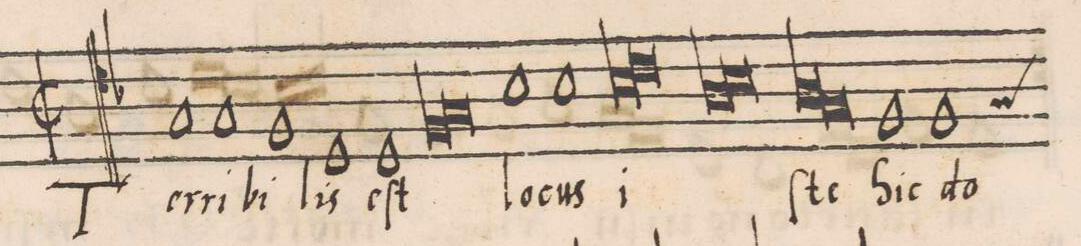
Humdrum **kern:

**kern	**text
*I"TENOR	*
*clefC4	*
*k[b-]	*
*met(C|)	*
*M2/1	*
1G	Ter-
1G	-ri-
=2-	=2-
1F	-bi-
1D	-lis
=3-	=3-
1D	eſt
*lig	*
1F	.
=4-	=4-
1G	.
*Xlig	*
1B-	lo-
=5-	=5-
1B-	-cus
*lig	*
1B-	i-
=6-	=6-
1c	.
*Xlig	*
*lig	*
1A	.
=7-	=7-
1B-	.
*Xlig	*
*lig	*
1A	-ſte
=8-	=8-
1G	.
*Xlig	*
1F	hic
=9-	=9-
1F	do-
*custos:G	*
*lig	*
*-	*-
